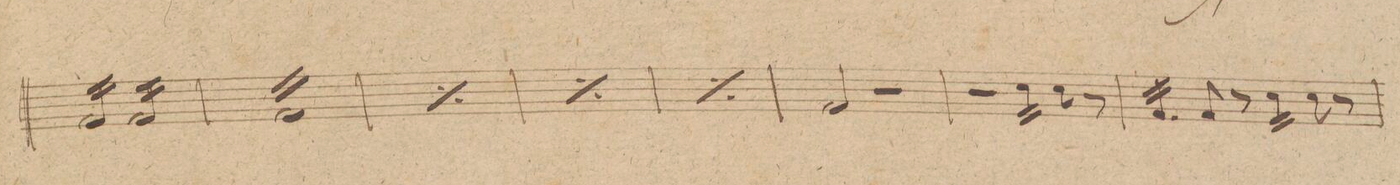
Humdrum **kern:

**kern	**dynam
*I"Tympano.	*
*clefF4	*
*k[]	*
*met(c|)	*
*M2/2	*
16AA/LL	.
16AA/	.
16AA/	.
16AA/	.
16AA/	.
16AA/	.
16AA/	.
16AA/JJ	.
16AA/LL	.
16AA/	.
16AA/	.
16AA/	.
16AA/	.
16AA/	.
16AA/	.
16AA/JJ	.
=227	=227
16AALL	.
16AA	.
16AA	.
16AA	.
16AA	.
16AA	.
16AA	.
16AA	.
16AA	.
16AA	.
16AA	.
16AA	.
16AA	.
16AA	.
16AA	.
16AAJJ	.
=228	=228
*rep	*
16AALL	.
16AA	.
16AA	.
16AA	.
16AA	.
16AA	.
16AA	.
16AA	.
16AA	.
16AA	.
16AA	.
16AA	.
16AA	.
16AA	.
16AA	.
16AAJJ	.
*Xrep	*
=229	=229
*rep	*
16AALL	.
16AA	.
16AA	.
16AA	.
16AA	.
16AA	.
16AA	.
16AA	.
16AA	.
16AA	.
16AA	.
16AA	.
16AA	.
16AA	.
16AA	.
16AAJJ	.
*Xrep	*
=230	=230
*rep	*
16AALL	.
16AA	.
16AA	.
16AA	.
16AA	.
16AA	.
16AA	.
16AA	.
16AA	.
16AA	.
16AA	.
16AA	.
16AA	.
16AA	.
16AA	.
16AAJJ	.
*Xrep	*
*Xtremolo	*
=231	=231
2AA/	.
2r	.
=232	=232
2r	.
*tremolo	*
16E\LL	.
16E\	.
16E\	.
16E\JJ	.
*Xtremolo	*
8E\	.
8r	.
=233	=233
*tremolo	*
16AA/LL	.
16AA/	.
16AA/	.
16AA/JJ	.
*Xtremolo	*
8AA/	.
8r	.
*tremolo	*
16E\LL	.
16E\	.
16E\	.
16E\JJ	.
*Xtremolo	*
8E\	.
8r	.
=234	=234
*-	*-
